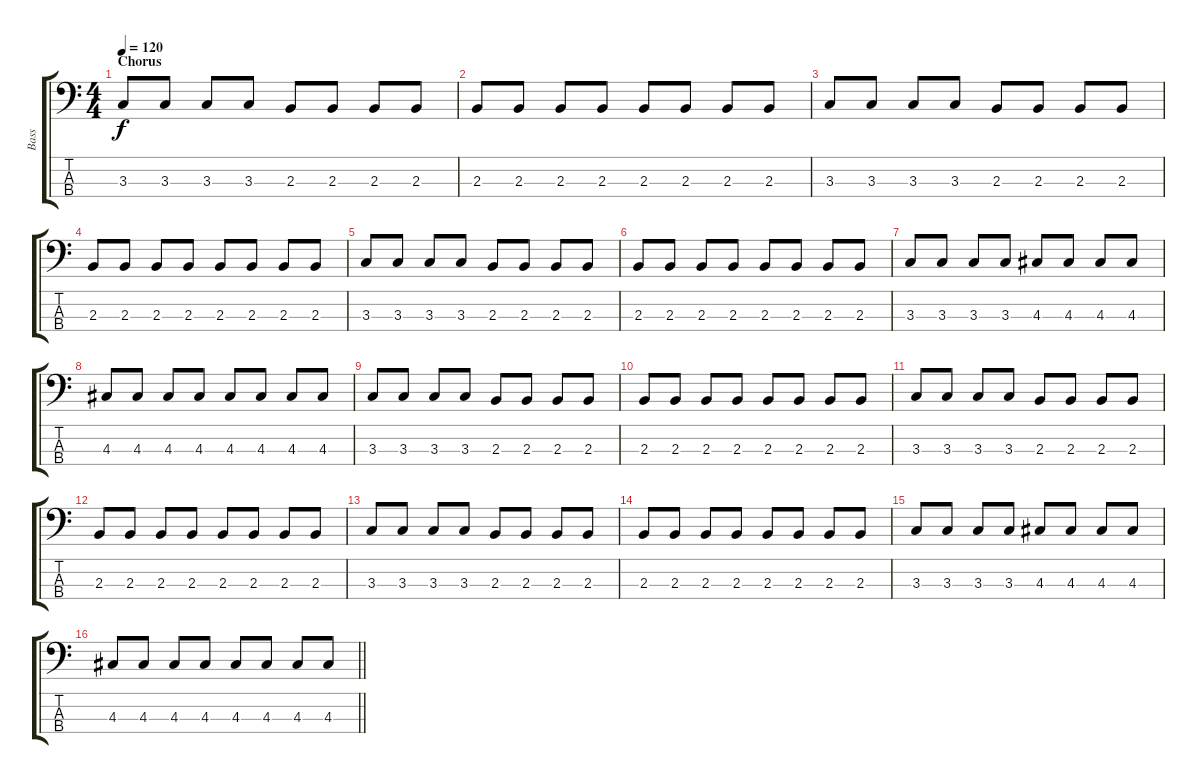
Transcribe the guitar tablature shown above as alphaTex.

\track ("Bass" "Bass") {instrument electricbassfinger}
\staff {score tabs}
\tuning (G2 D2 A1 E1) {hide}
\ts (4 4)
\section ("" "Chorus")
\tempo 120
\clef f4
\ks c
3.3.8{dy f} 3.3.8 3.3.8 3.3.8 2.3.8 2.3.8 2.3.8 2.3.8 |
2.3.8 2.3.8 2.3.8 2.3.8 2.3.8 2.3.8 2.3.8 2.3.8 |
3.3.8 3.3.8 3.3.8 3.3.8 2.3.8 2.3.8 2.3.8 2.3.8 |
2.3.8 2.3.8 2.3.8 2.3.8 2.3.8 2.3.8 2.3.8 2.3.8 |
3.3.8 3.3.8 3.3.8 3.3.8 2.3.8 2.3.8 2.3.8 2.3.8 |
2.3.8 2.3.8 2.3.8 2.3.8 2.3.8 2.3.8 2.3.8 2.3.8 |
3.3.8 3.3.8 3.3.8 3.3.8 4.3.8 4.3.8 4.3.8 4.3.8 |
4.3.8 4.3.8 4.3.8 4.3.8 4.3.8 4.3.8 4.3.8 4.3.8 |
3.3.8 3.3.8 3.3.8 3.3.8 2.3.8 2.3.8 2.3.8 2.3.8 |
2.3.8 2.3.8 2.3.8 2.3.8 2.3.8 2.3.8 2.3.8 2.3.8 |
3.3.8 3.3.8 3.3.8 3.3.8 2.3.8 2.3.8 2.3.8 2.3.8 |
2.3.8 2.3.8 2.3.8 2.3.8 2.3.8 2.3.8 2.3.8 2.3.8 |
3.3.8 3.3.8 3.3.8 3.3.8 2.3.8 2.3.8 2.3.8 2.3.8 |
2.3.8 2.3.8 2.3.8 2.3.8 2.3.8 2.3.8 2.3.8 2.3.8 |
3.3.8 3.3.8 3.3.8 3.3.8 4.3.8 4.3.8 4.3.8 4.3.8 |
\barLineRight lightlight
4.3.8 4.3.8 4.3.8 4.3.8 4.3.8 4.3.8 4.3.8 4.3.8
